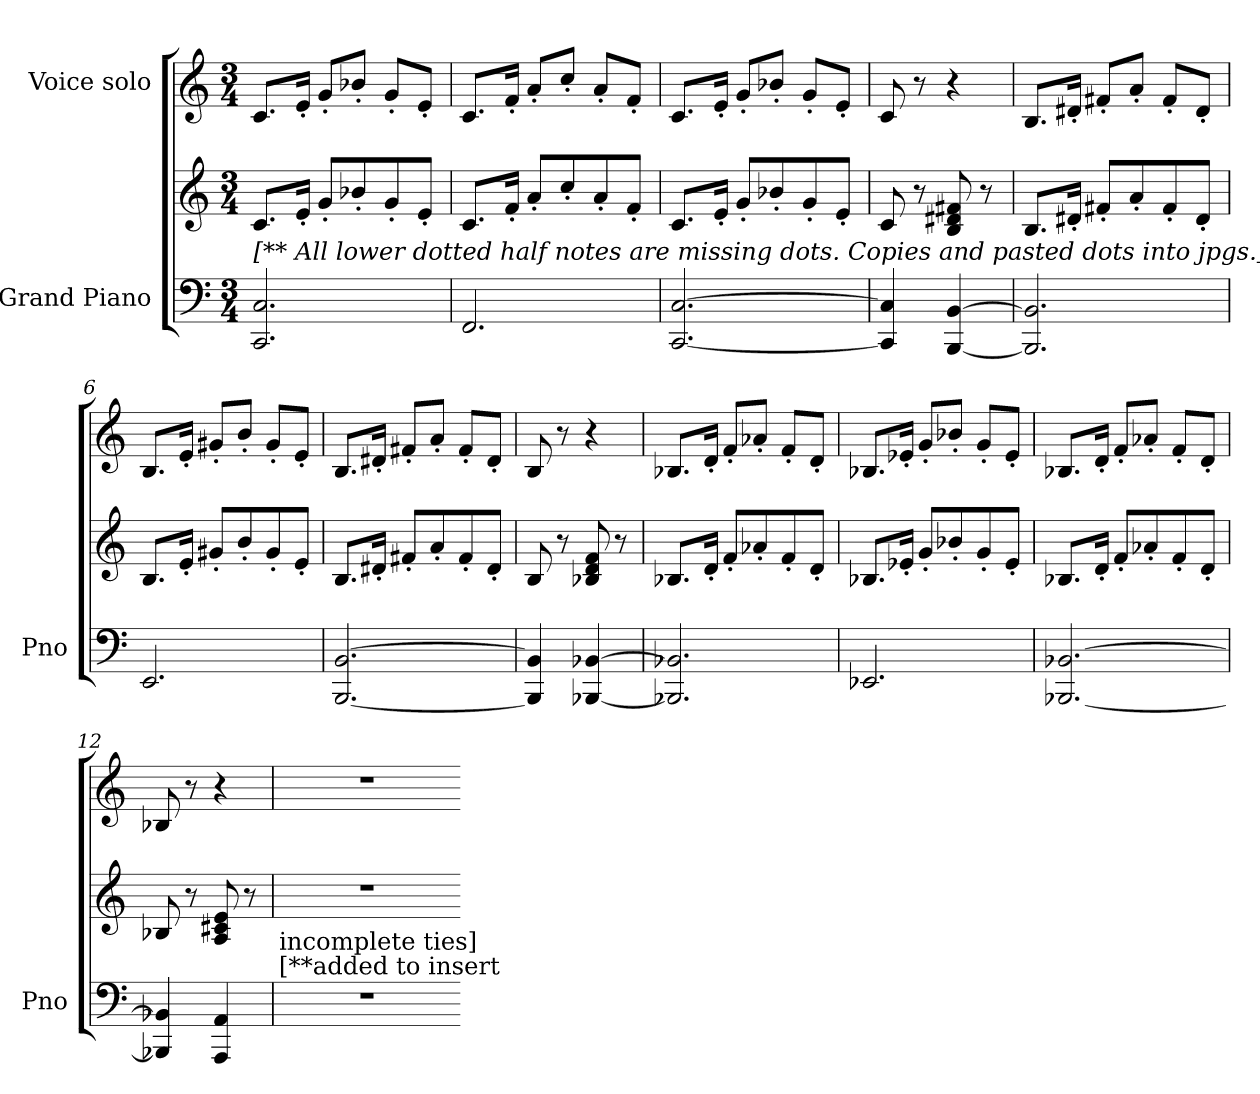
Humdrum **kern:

**kern	**kern	**kern
*part2	*part2	*part1
*staff3	*staff2	*staff1
*I"Grand Piano	*	*I"Voice solo
*I'Pno	*	*
*clefF4	*clefG2	*clefG2
*k[]	*k[]	*k[]
*M3/4	*M3/4	*M3/4
*MM90	*MM90	*MM90
=1	=1	=1
!LO:TX:a:t=[** All lower dotted half notes are missing dots. Copies and pasted dots into jpgs.]	!	!
2.CC/ 2.C/	8.c/L	8.c/L
.	16e'/Jk	16e'/Jk
.	8g'/L	8g'/L
.	8b-X'/	8b-X'/J
.	8g'/	8g'/L
.	8e'/J	8e'/J
=2	=2	=2
2.FF/	8.c/L	8.c/L
.	16f'/Jk	16f'/Jk
.	8a'/L	8a'/L
.	8cc'/	8cc'/J
.	8a'/	8a'/L
.	8f'/J	8f'/J
=3	=3	=3
[2.CC/ [2.C/	8.c/L	8.c/L
.	16e'/Jk	16e'/Jk
.	8g'/L	8g'/L
.	8b-X'/	8b-X'/J
.	8g'/	8g'/L
.	8e'/J	8e'/J
=4	=4	=4
4CC/] 4C/]	8c/	8c/
.	8r	8r
[4BBB/ [4BB/	8B/ 8d#X/ 8f#X/	4r
.	8r	.
!!LO:LB:g=z
=5	=5	=5
2.BBB/] 2.BB/]	8.B/L	8.B/L
.	16d#X'/Jk	16d#X'/Jk
.	8f#X'/L	8f#X'/L
.	8a'/	8a'/J
.	8f#'/	8f#'/L
.	8d#'/J	8d#'/J
=6	=6	=6
2.EE/	8.B/L	8.B/L
.	16e'/Jk	16e'/Jk
.	8g#X'/L	8g#X'/L
.	8b'/	8b'/J
.	8g#'/	8g#'/L
.	8e'/J	8e'/J
=7	=7	=7
[2.BBB/ [2.BB/	8.B/L	8.B/L
.	16d#X'/Jk	16d#X'/Jk
.	8f#X'/L	8f#X'/L
.	8a'/	8a'/J
.	8f#'/	8f#'/L
.	8d#'/J	8d#'/J
=8	=8	=8
4BBB/] 4BB/]	8B/	8B/
.	8r	8r
[4BBB-X/ [4BB-X/	8B-X/ 8d/ 8f/	4r
.	8r	.
!!LO:LB:g=z
=9	=9	=9
2.BBB-X/] 2.BB-X/]	8.B-X/L	8.B-X/L
.	16d'/Jk	16d'/Jk
.	8f'/L	8f'/L
.	8a-X'/	8a-X'/J
.	8f'/	8f'/L
.	8d'/J	8d'/J
=10	=10	=10
2.EE-X/	8.B-X/L	8.B-X/L
.	16e-X'/Jk	16e-X'/Jk
.	8g'/L	8g'/L
.	8b-X'/	8b-X'/J
.	8g'/	8g'/L
.	8e-'/J	8e-'/J
=11	=11	=11
[2.BBB-X/ [2.BB-X/	8.B-X/L	8.B-X/L
.	16d'/Jk	16d'/Jk
.	8f'/L	8f'/L
.	8a-X'/	8a-X'/J
.	8f'/	8f'/L
.	8d'/J	8d'/J
=12	=12	=12
4BBB-X/] 4BB-X/]	8B-X/	8B-X/
.	8r	8r
4AAA/ 4AA/	8A/ 8c#X/ 8e/	4r
.	8r	.
!!LO:LB:g=z
=13	=13	=13
!LO:TX:a:t=[**added to insert	!	!
!LO:TX:a:t=incomplete ties]	!	!
2.r	2.r	2.r
=-	=-	=-
*-	*-	*-
